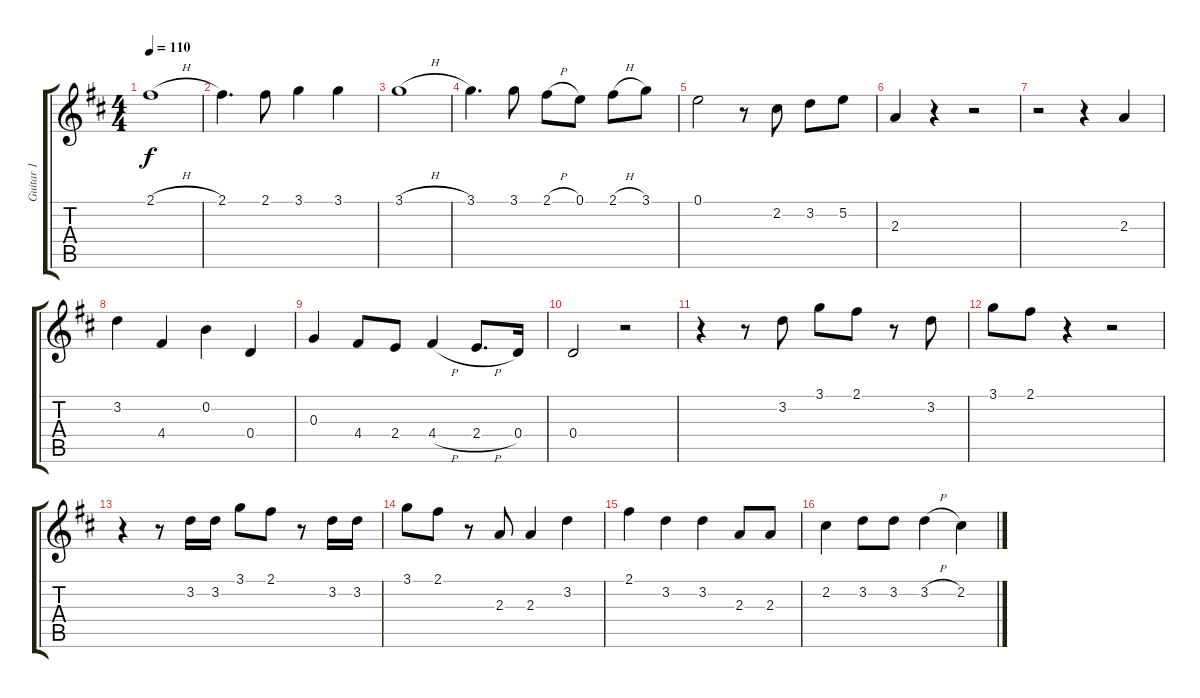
\track ("Guitar 1" "Guitar 1") {instrument electricguitarjazz}
\staff {score tabs}
\tuning (E4 B3 G3 D3 A2 E2) {hide}
\ts (4 4)
\tempo 110
\clef g2
\ks d
2.1{h}.1{dy f} |
2.1.4{d} 2.1.8 3.1.4 3.1.4 |
3.1{h}.1 |
3.1.4{d} 3.1.8 2.1{h}.8 0.1.8 2.1{h}.8 3.1.8 |
0.1.2 r.8 2.2.8 3.2.8 5.2.8 |
2.3.4 r.4 r.2 |
r.2 r.4 2.3.4 |
3.2.4 4.4.4 0.2.4 0.4.4 |
0.3.4 4.4.8 2.4.8 4.4{h}.4 2.4{h}.8{d} 0.4.16 |
0.4.2 r.2 |
r.4 r.8 3.2.8 3.1.8 2.1.8 r.8 3.2.8 |
3.1.8 2.1.8 r.4 r.2 |
r.4 r.8 3.2.16 3.2.16 3.1.8 2.1.8 r.8 3.2.16 3.2.16 |
3.1.8 2.1.8 r.8 2.3.8 2.3.4 3.2.4 |
2.1.4 3.2.4 3.2.4 2.3.8 2.3.8 |
2.2.4 3.2.8 3.2.8 3.2{h}.4 2.2.4
